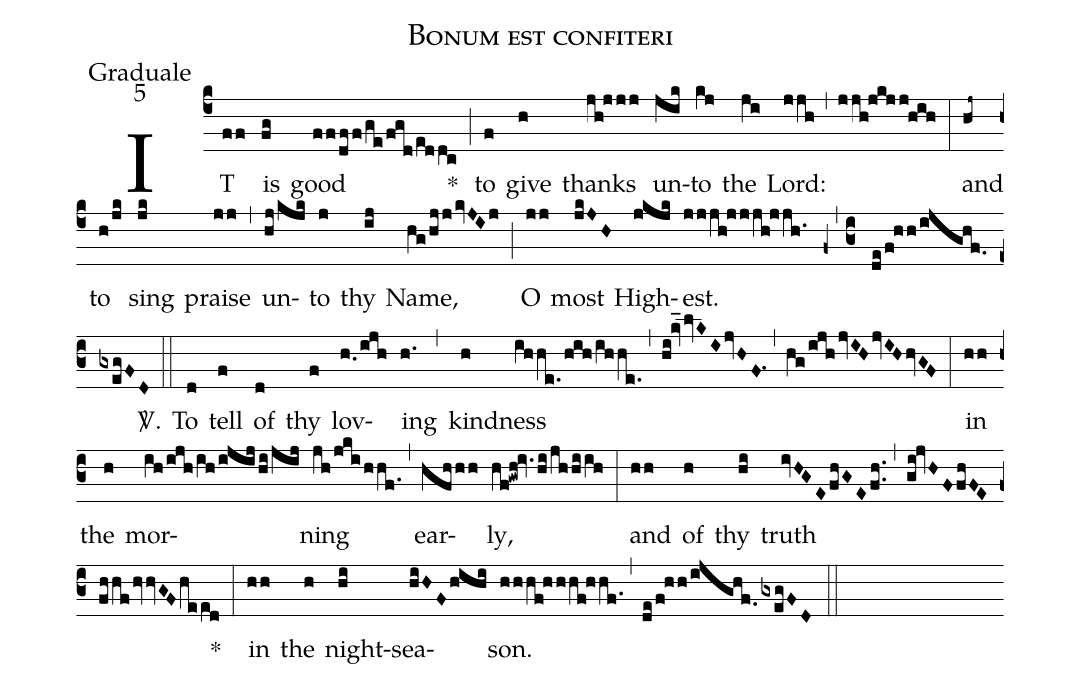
name:Bonum est confiteri;
office-part:Graduale;
mode:5;
%%
(c4) IT(ff) is(fg) good(ff/dff/ge/fgd/eddc) *(;) to(f) give(h) thanks(jh!jjj) un(jik)to(kj) the(ji) Lord:(jjh) (,) (jjh!jkjj!hih) (:) and(hj~) to(h/jk) sing(jk) praise(jj) (,) un(hj/kjk)to(j) thy(ij) Name,(hg/hjj/kvJIj) (;) O(jj) most(jkJH) High(jkjk)est.(jjjh!jjjh!jjh.1) (z0,c3) (de/f!hh/ijghf.0/gxegFD) <sp>V/</sp>.(::) To(d) tell(f) of(d) thy(f) lov(h.0/ijh)ing(h.1) (,) kind(h)ness(ihhe./hih/ihhe.) (,) (hi!kv_/lvKI/jvHF.1) (,) (hg/ijh/jvIH/jvIH/hvGF) (:) in(hh) the(h) mor(ih/ijh/ih/ijij/hi/jij)ning(jh/jki/hhf.1) (,) ear(hfhhh)ly,(hf!gwh!iv./hi/jhhiih) (:) and(hh) of(h) thy(hi) truth(ivHGE/fhGE/fh..) (,) (gi!jvHF/fhFE/fhhf/hvvGF/heed) *(:) in(hh) the(h) night-(hi)sea(hiHF/hihi)son.(hhhf!hhhf!hhf.) (,) (de/f!hh/ijghf.0/gxegFD) (::)
